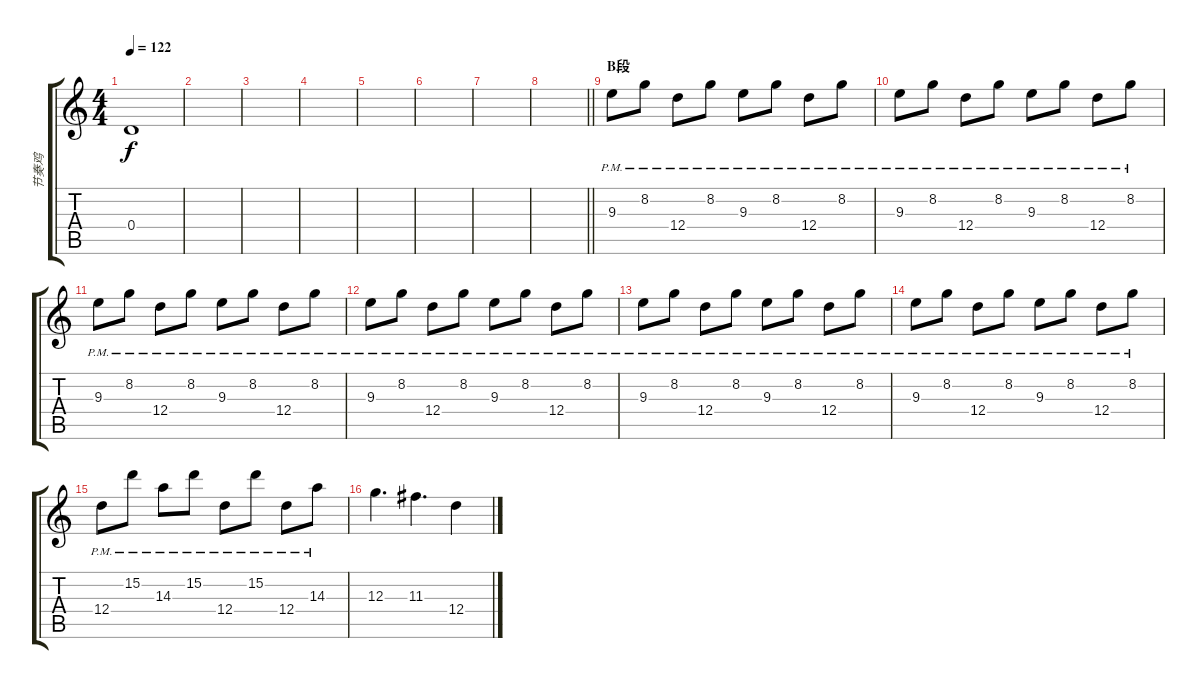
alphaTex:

\track ("节奏鸡" "节奏鸡") {instrument electricguitarclean}
\staff {score tabs}
\tuning (E4 B3 G3 D3 A2 E2) {hide}
\ts (4 4)
\tempo 122
\clef g2
\ks c
0.4{t}.1{dy f} |
|
|
|
|
|
|
\barLineRight lightlight
|
\section ("" "B段")
9.3{pm}.8 8.2{pm}.8 12.4{pm}.8 8.2{pm}.8 9.3{pm}.8 8.2{pm}.8 12.4{pm}.8 8.2{pm}.8 |
9.3{pm}.8 8.2{pm}.8 12.4{pm}.8 8.2{pm}.8 9.3{pm}.8 8.2{pm}.8 12.4{pm}.8 8.2{pm}.8 |
9.3{pm}.8 8.2{pm}.8 12.4{pm}.8 8.2{pm}.8 9.3{pm}.8 8.2{pm}.8 12.4{pm}.8 8.2{pm}.8 |
9.3{pm}.8 8.2{pm}.8 12.4{pm}.8 8.2{pm}.8 9.3{pm}.8 8.2{pm}.8 12.4{pm}.8 8.2{pm}.8 |
9.3{pm}.8 8.2{pm}.8 12.4{pm}.8 8.2{pm}.8 9.3{pm}.8 8.2{pm}.8 12.4{pm}.8 8.2{pm}.8 |
9.3{pm}.8 8.2{pm}.8 12.4{pm}.8 8.2{pm}.8 9.3{pm}.8 8.2{pm}.8 12.4{pm}.8 8.2{pm}.8 |
12.4{pm}.8 15.2{pm}.8 14.3{pm}.8 15.2{pm}.8 12.4{pm}.8 15.2{pm}.8 12.4{pm}.8 14.3{pm}.8 |
12.3.4{d} 11.3.4{d} 12.4.4
